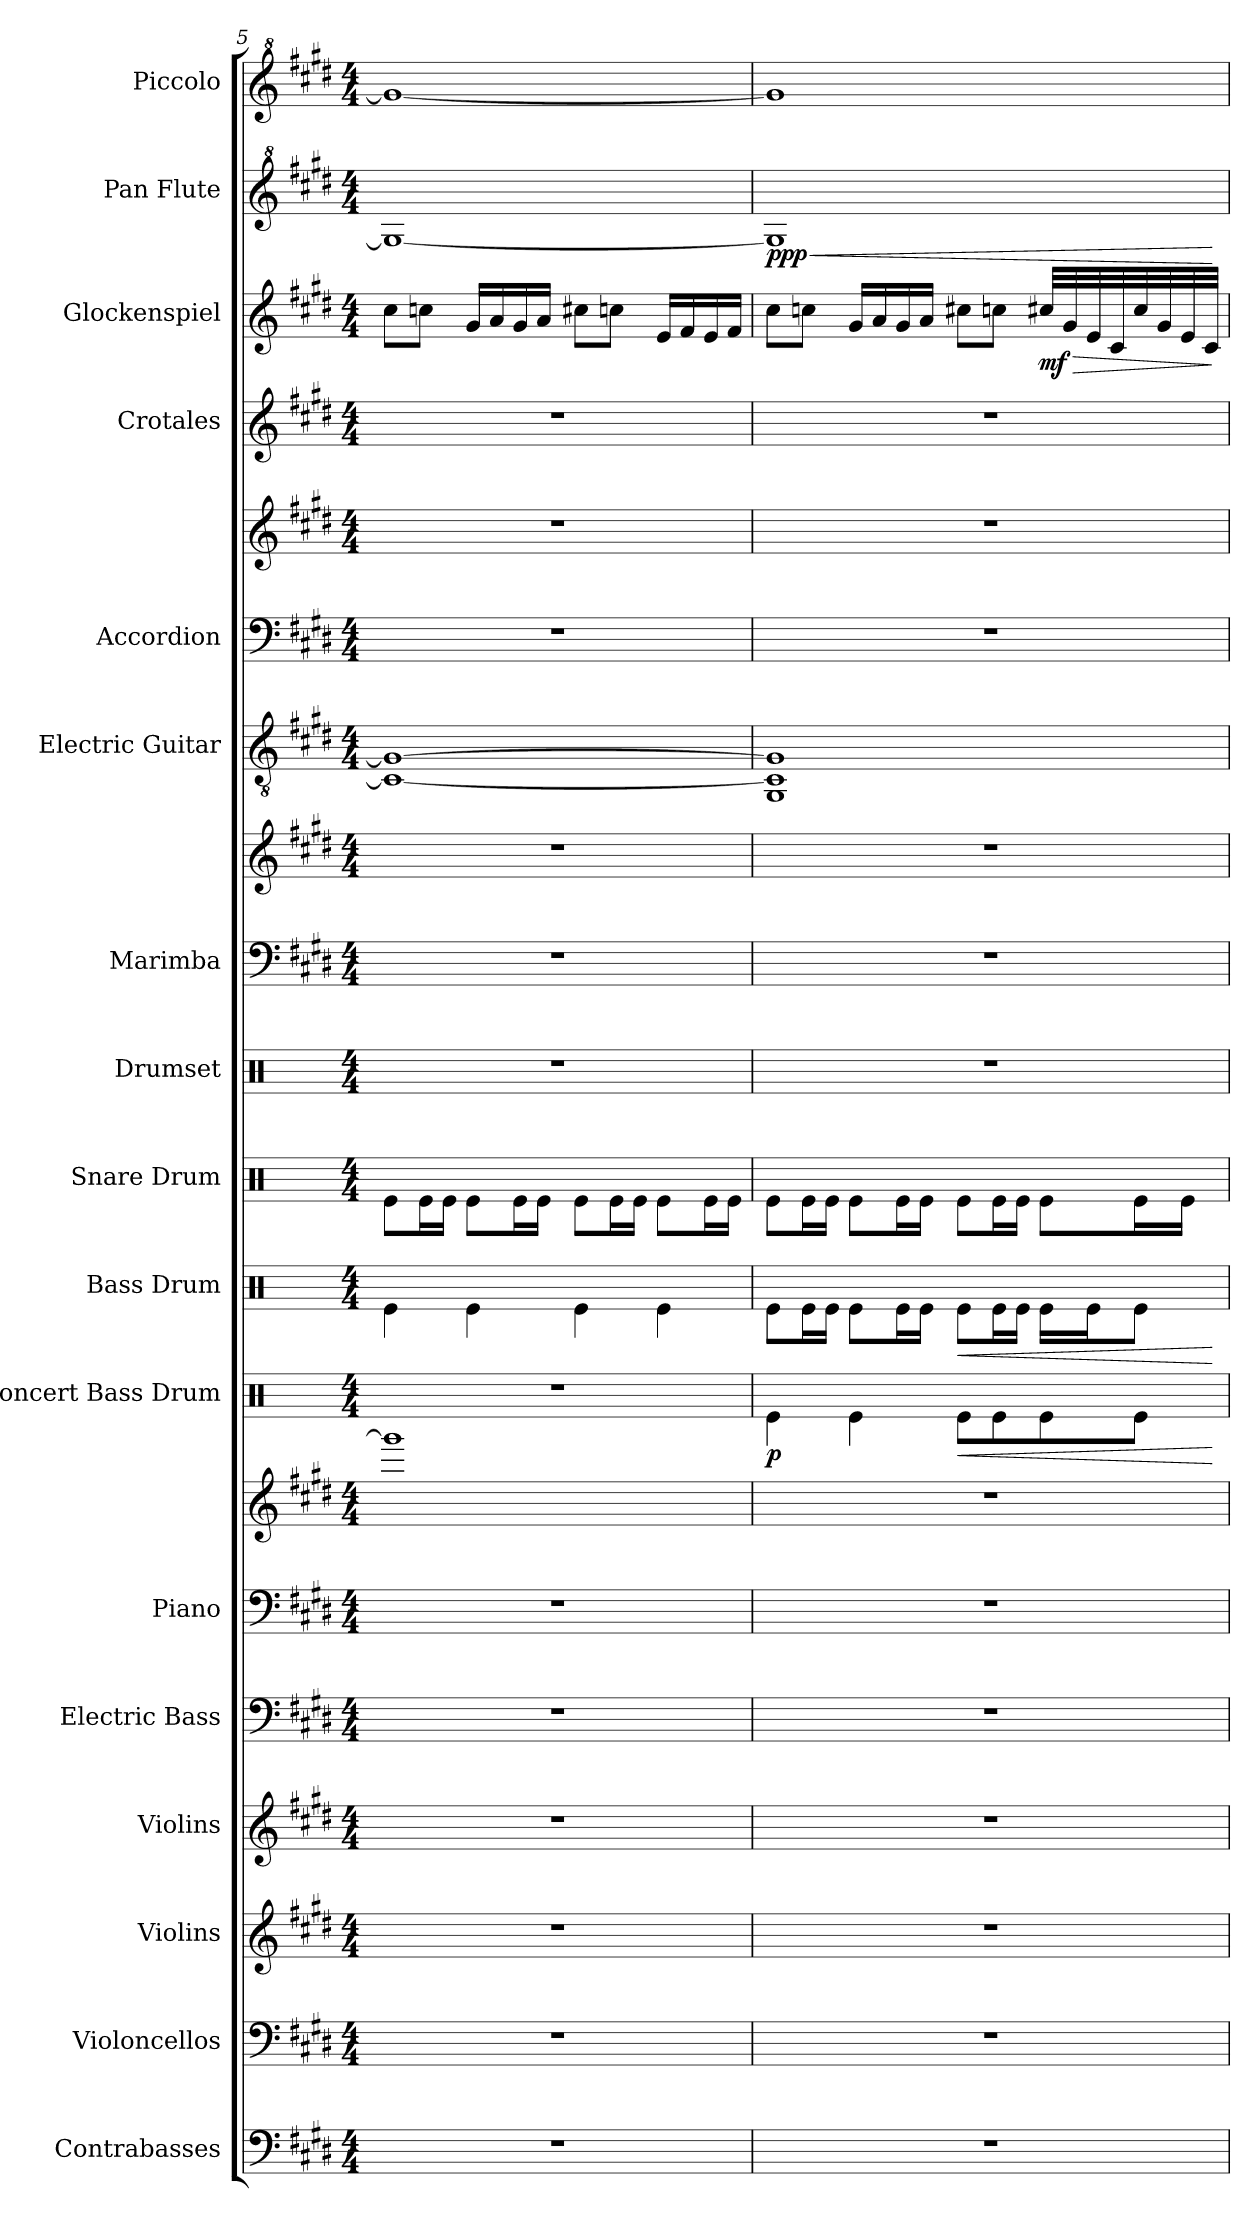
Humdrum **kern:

**kern	**kern	**kern	**kern	**kern	**kern	**kern	**kern	**dynam	**kern	**dynam	**kern	**kern	**kern	**kern	**kern	**kern	**kern	**kern	**kern	**dynam	**kern	**dynam	**kern
*part17	*part16	*part15	*part14	*part13	*part12	*part12	*part11	*part11	*part10	*part10	*part9	*part8	*part7	*part7	*part6	*part5	*part5	*part4	*part3	*part3	*part2	*part2	*part1
*staff20	*staff19	*staff18	*staff17	*staff16	*staff15	*staff14	*staff13	*staff13	*staff12	*staff12	*staff11	*staff10	*staff9	*staff8	*staff7	*staff6	*staff5	*staff4	*staff3	*staff3	*staff2	*staff2	*staff1
*I"Contrabasses	*I"Violoncellos	*I"Violins	*I"Violins	*I"Electric Bass	*I"Piano	*	*I"Concert Bass Drum	*	*I"Bass Drum	*	*I"Snare Drum	*I"Drumset	*I"Marimba	*	*I"Electric Guitar	*I"Accordion	*	*I"Crotales	*I"Glockenspiel	*	*I"Pan Flute	*	*I"Piccolo
*I'Cbs.	*I'Vcs.	*I'Vlns.	*I'Vlns.	*I'El. B.	*I'Pno.	*	*I'Con. BD	*	*I'B. Dr.	*	*I'Sn. Dr.	*I'Drs.	*I'Mrm.	*	*I'El. Guit.	*I'Acc.	*	*I'Cro.	*I'Glk.	*	*I'Pn. Fl.	*	*I'Picc.
*clefF4	*clefF4	*clefG2	*clefG2	*clefF4	*clefF4	*clefG2	*clefX	*	*clefX	*	*clefX	*clefX	*clefF4	*clefG2	*clefGv2	*clefF4	*clefG2	*clefG2	*clefG2	*	*clefG^2	*	*clefG^2
*ITrd7c12	*	*	*	*ITrd7c12	*	*	*	*	*	*	*	*	*	*	*	*	*	*ITrd-14c-24	*ITrd-14c-24	*	*	*	*ITrd-7c-12
*k[f#c#g#d#]	*k[f#c#g#d#]	*k[f#c#g#d#]	*k[f#c#g#d#]	*k[f#c#g#d#]	*k[f#c#g#d#]	*k[f#c#g#d#]	*k[]	*	*k[]	*	*k[]	*k[]	*k[f#c#g#d#]	*k[f#c#g#d#]	*k[f#c#g#d#]	*k[f#c#g#d#]	*k[f#c#g#d#]	*k[f#c#g#d#]	*k[f#c#g#d#]	*	*k[f#c#g#d#]	*	*k[f#c#g#d#]
*M4/4	*M4/4	*M4/4	*M4/4	*M4/4	*M4/4	*M4/4	*M4/4	*	*M4/4	*	*M4/4	*M4/4	*M4/4	*M4/4	*M4/4	*M4/4	*M4/4	*M4/4	*M4/4	*	*M4/4	*	*M4/4
=5	=5	=5	=5	=5	=5	=5	=5	=5	=5	=5	=5	=5	=5	=5	=5	=5	=5	=5	=5	=5	=5	=5	=5
1r	1r	1r	1r	1r	1r	1ggg#]	1r	.	4Re\	.	8Re\L	1r	1r	1r	1C_ 1G#_	1r	1r	1r	8cccc#\L	.	1g#_	.	1ggg#_
.	.	.	.	.	.	.	.	.	.	.	16Re\L	.	.	.	.	.	.	.	8ccccn\J	.	.	.	.
.	.	.	.	.	.	.	.	.	.	.	16Re\JJ	.	.	.	.	.	.	.	.	.	.	.	.
.	.	.	.	.	.	.	.	.	4Re\	.	8Re\L	.	.	.	.	.	.	.	16ggg#/LL	.	.	.	.
.	.	.	.	.	.	.	.	.	.	.	.	.	.	.	.	.	.	.	16aaa/	.	.	.	.
.	.	.	.	.	.	.	.	.	.	.	16Re\L	.	.	.	.	.	.	.	16ggg#/	.	.	.	.
.	.	.	.	.	.	.	.	.	.	.	16Re\JJ	.	.	.	.	.	.	.	16aaa/JJ	.	.	.	.
.	.	.	.	.	.	.	.	.	4Re\	.	8Re\L	.	.	.	.	.	.	.	8cccc#X\L	.	.	.	.
.	.	.	.	.	.	.	.	.	.	.	16Re\L	.	.	.	.	.	.	.	8ccccn\J	.	.	.	.
.	.	.	.	.	.	.	.	.	.	.	16Re\JJ	.	.	.	.	.	.	.	.	.	.	.	.
.	.	.	.	.	.	.	.	.	4Re\	.	8Re\L	.	.	.	.	.	.	.	16eee/LL	.	.	.	.
.	.	.	.	.	.	.	.	.	.	.	.	.	.	.	.	.	.	.	16fff#/	.	.	.	.
.	.	.	.	.	.	.	.	.	.	.	16Re\L	.	.	.	.	.	.	.	16eee/	.	.	.	.
.	.	.	.	.	.	.	.	.	.	.	16Re\JJ	.	.	.	.	.	.	.	16fff#/JJ	.	.	.	.
=6	=6	=6	=6	=6	=6	=6	=6	=6	=6	=6	=6	=6	=6	=6	=6	=6	=6	=6	=6	=6	=6	=6	=6
!	!	!	!	!	!	!	!	!LO:DY:b	!	!	!	!	!	!	!	!	!	!	!	!	!	!LO:HP:b	!
!	!	!	!	!	!	!	!	!	!	!	!	!	!	!	!	!	!	!	!	!	!	!LO:DY:n=1:b	!
1r	1r	1r	1r	1r	1r	1r	4Re\	p	8Re\L	.	8Re\L	1r	1r	1r	1GG# 1C] 1G#]	1r	1r	1r	8cccc#\L	.	1g#]	< ppp	1ggg#]
.	.	.	.	.	.	.	.	.	16Re\L	.	16Re\L	.	.	.	.	.	.	.	8ccccn\J	.	.	.	.
.	.	.	.	.	.	.	.	.	16Re\JJ	.	16Re\JJ	.	.	.	.	.	.	.	.	.	.	.	.
.	.	.	.	.	.	.	4Re\	.	8Re\L	.	8Re\L	.	.	.	.	.	.	.	16ggg#/LL	.	.	.	.
.	.	.	.	.	.	.	.	.	.	.	.	.	.	.	.	.	.	.	16aaa/	.	.	.	.
.	.	.	.	.	.	.	.	.	16Re\L	.	16Re\L	.	.	.	.	.	.	.	16ggg#/	.	.	.	.
.	.	.	.	.	.	.	.	.	16Re\JJ	.	16Re\JJ	.	.	.	.	.	.	.	16aaa/JJ	.	.	.	.
!	!	!	!	!	!	!	!	!LO:HP:b	!	!LO:HP:b	!	!	!	!	!	!	!	!	!	!	!	!	!
.	.	.	.	.	.	.	8Re\L	<	8Re\L	<	8Re\L	.	.	.	.	.	.	.	8cccc#X\L	.	.	.	.
.	.	.	.	.	.	.	8Re\	.	16Re\L	.	16Re\L	.	.	.	.	.	.	.	8ccccn\J	.	.	.	.
.	.	.	.	.	.	.	.	.	16Re\JJ	.	16Re\JJ	.	.	.	.	.	.	.	.	.	.	.	.
!	!	!	!	!	!	!	!	!	!	!	!	!	!	!	!	!	!	!	!	!LO:HP:b	!	!	!
!	!	!	!	!	!	!	!	!	!	!	!	!	!	!	!	!	!	!	!	!LO:DY:n=1:b	!	!	!
.	.	.	.	.	.	.	8Re\	.	16Re\LL	.	8Re\L	.	.	.	.	.	.	.	32cccc#X/LLL	> mf	.	.	.
.	.	.	.	.	.	.	.	.	.	.	.	.	.	.	.	.	.	.	32ggg#/	.	.	.	.
.	.	.	.	.	.	.	.	.	16Re\J	.	.	.	.	.	.	.	.	.	32eee/	.	.	.	.
.	.	.	.	.	.	.	.	.	.	.	.	.	.	.	.	.	.	.	32ccc#/	.	.	.	.
.	.	.	.	.	.	.	8Re\J	.	8Re\J	.	16Re\L	.	.	.	.	.	.	.	32cccc#/	.	.	.	.
.	.	.	.	.	.	.	.	.	.	.	.	.	.	.	.	.	.	.	32ggg#/	.	.	.	.
.	.	.	.	.	.	.	.	.	.	.	16Re\JJ	.	.	.	.	.	.	.	32eee/	.	.	.	.
.	.	.	.	.	.	.	.	.	.	.	.	.	.	.	.	.	.	.	32ccc#/JJJ	.	.	.	.
.	.	.	.	.	.	.	.	[	.	[	.	.	.	.	.	.	.	.	.	]	.	[	.
=	=	=	=	=	=	=	=	=	=	=	=	=	=	=	=	=	=	=	=	=	=	=	=
*-	*-	*-	*-	*-	*-	*-	*-	*-	*-	*-	*-	*-	*-	*-	*-	*-	*-	*-	*-	*-	*-	*-	*-
